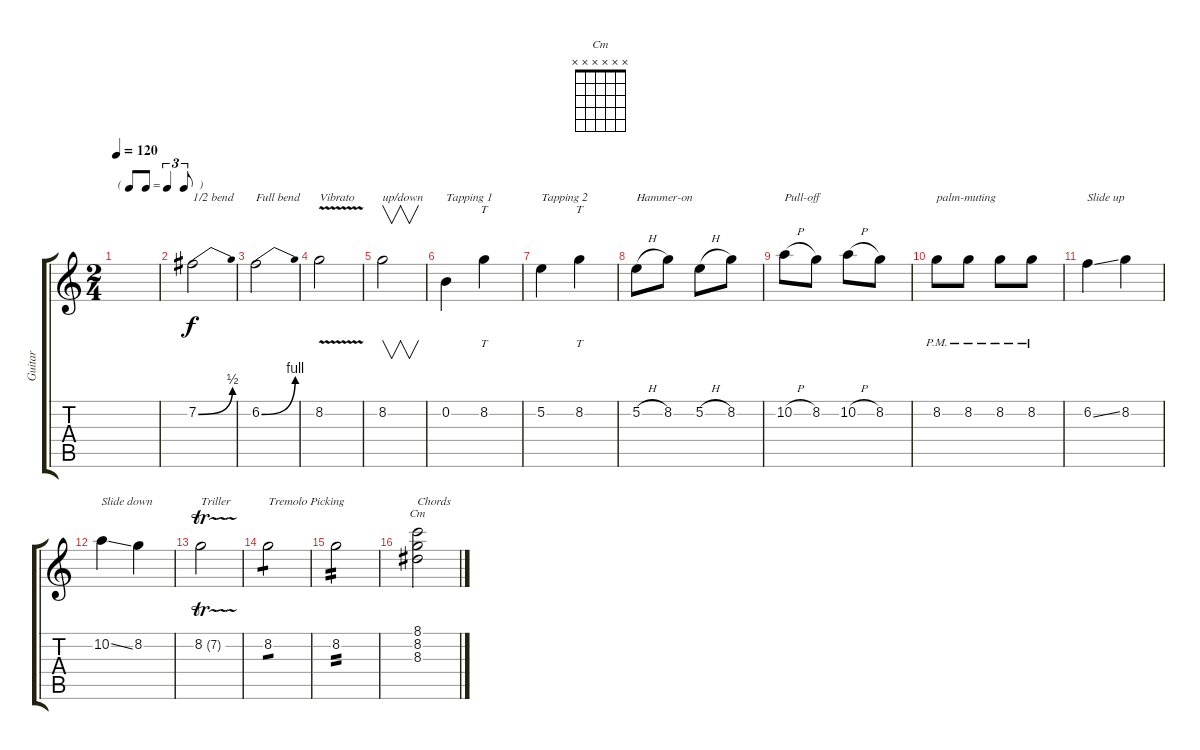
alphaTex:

\track ("Guitar" "Guitar") {instrument overdrivenguitar}
\staff {score tabs}
\tuning (E4 B3 G3 D3 A2 E2) {hide}
\chord ("Cm" x x x x x x)
\ts (2 4)
\tf triplet8th
\tempo 120
\clef g2
\ks c
|
7.2{be (bend 0 0 60 2)}.2{txt "1/2 bend"} |
6.2{be (bend 0 0 60 4)}.2{txt "Full bend"} |
8.2{v}.2{txt "Vibrato"} |
8.2.2{v txt "up/down"} |
0.2.4{txt "Tapping 1"} 8.2.4{tt} |
5.2.4{txt "Tapping 2"} 8.2.4{tt} |
5.2{h}.8{txt "Hammer-on"} 8.2.8 5.2{h}.8 8.2.8 |
10.2{h}.8{txt "Pull-off"} 8.2.8 10.2{h}.8 8.2.8 |
8.2{pm}.8{txt "palm-muting" instrument electricguitarmuted} 8.2{pm}.8 8.2{pm}.8 8.2{pm}.8 |
6.2{ss}.4{txt "Slide up" instrument overdrivenguitar} 8.2.4 |
10.2{ss}.4{txt "Slide down"} 8.2.4 |
8.2{tr (7 16)}.2{txt "Triller"} |
8.2.2{txt "Tremolo Picking" tp 1} |
8.2.2{tp 2} |
(8.1 8.2 8.3).2{ch "Cm" txt "Chords"}
